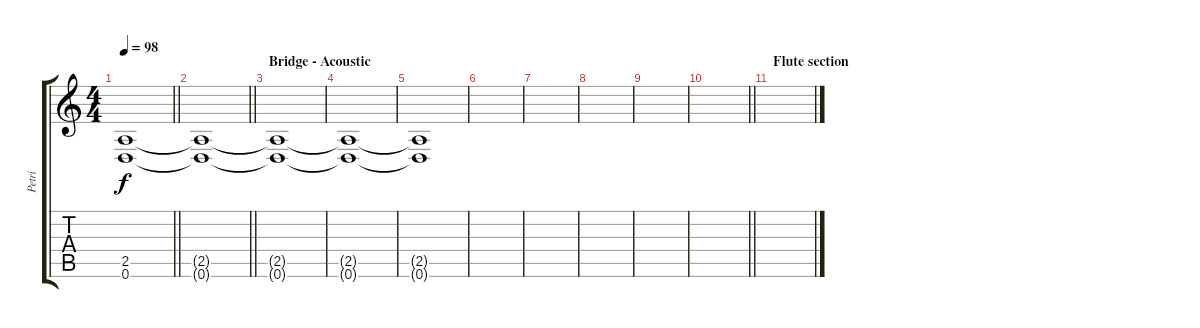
\track ("Petri" "Petri") {instrument distortionguitar}
\staff {score tabs}
\tuning (D4 A3 F3 C3 G2 D2) {hide}
\ts (4 4)
\tempo 98
\clef g2
\barLineRight lightlight
\ks c
(2.5 0.6).1{dy f} |
\barLineRight lightlight
(2.5{t} 0.6{t}).1{volume 0} |
\section ("" "Bridge - Acoustic")
(2.5{t} 0.6{t}).1 |
(2.5{t} 0.6{t}).1 |
(2.5{t} 0.6{t}).1 |
|
|
|
|
\barLineRight lightlight
|
\section ("" "Flute section")
